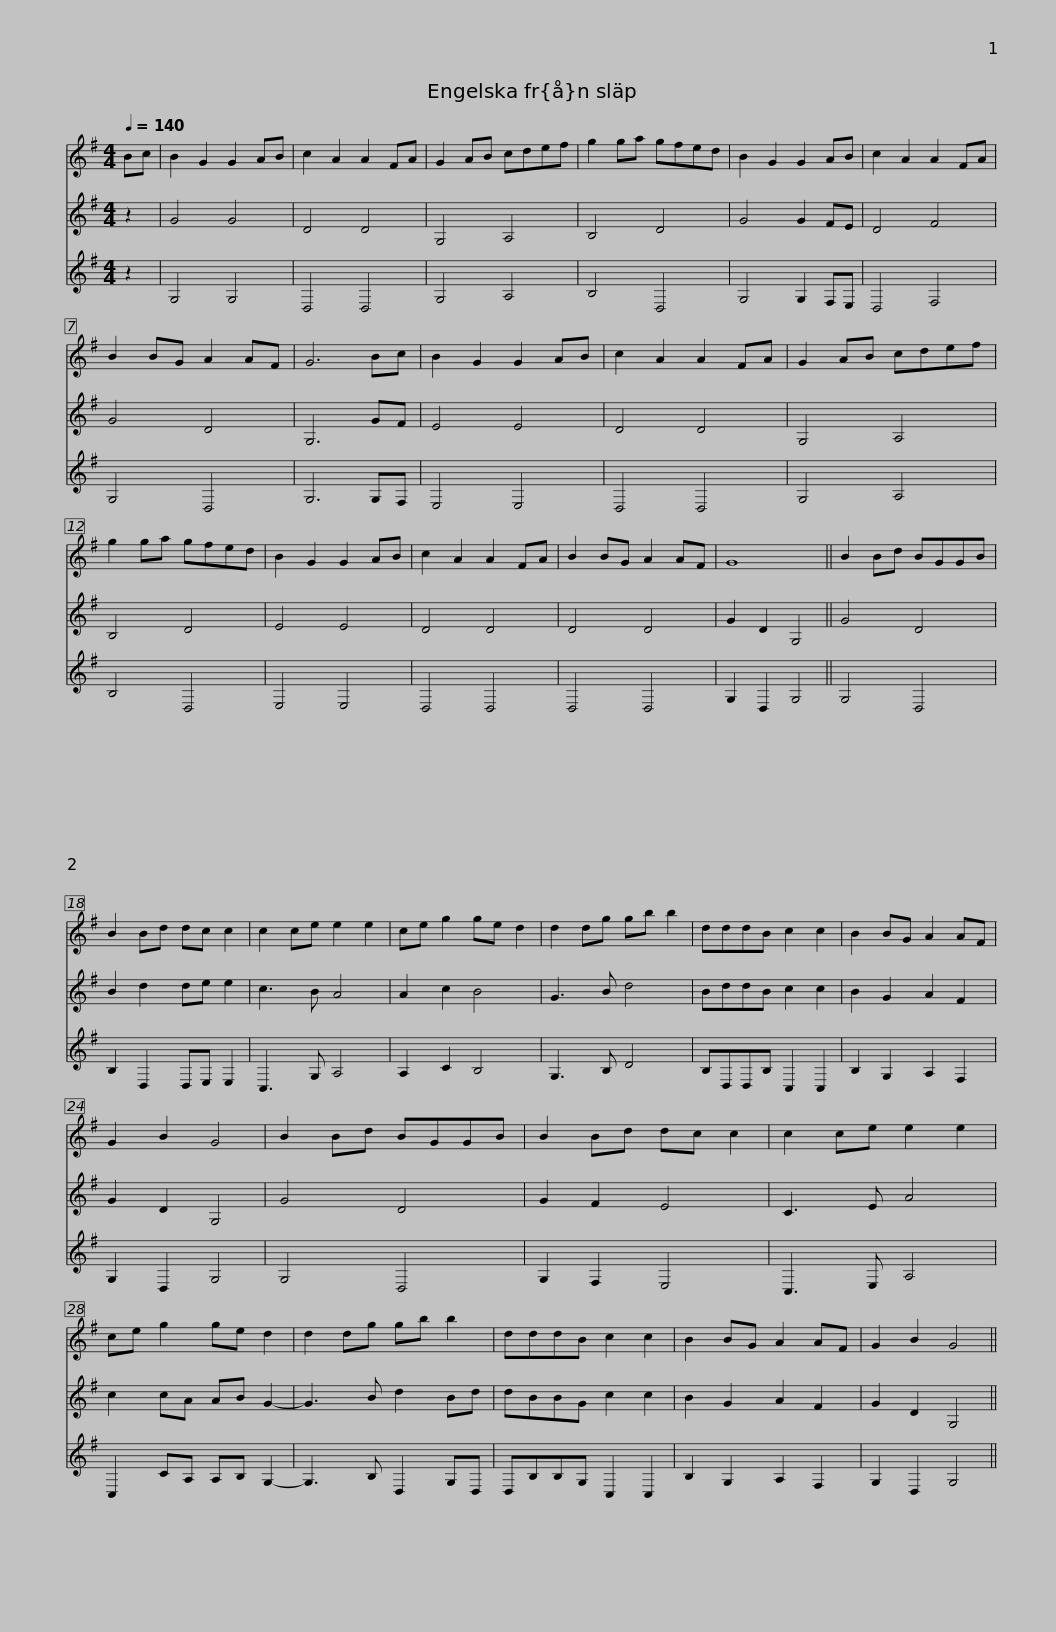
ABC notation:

X:1
%%score 1 2 3
L:1/8
Q:1/4=140
M:4/4
I:linebreak $
K:G
V:1 treble
V:2 treble
V:3 treble
V:1
 Bc | B2 G2 G2 AB | c2 A2 A2 FA | G2 AB cdef | g2 ga gfed | %5
 B2 G2 G2 AB | c2 A2 A2 FA |$ B2 BG A2 AF | G6 Bc | B2 G2 G2 AB | %10
 c2 A2 A2 FA | G2 AB cdef | g2 ga gfed | B2 G2 G2 AB |$ c2 A2 A2 FA | %15
 B2 BG A2 AF | G8 || B2 Bd BGGB | B2 Bd dc c2 | c2 ce e2 e2 | %20
 ce g2 ge d2 |$ d2 dg gb b2 | dddB c2 c2 | B2 BG A2 AF | G2 B2 G4 | %25
 B2 Bd BGGB | B2 Bd dc c2 |$ c2 ce e2 e2 | ce g2 ge d2 | d2 dg gb b2 | %30
 dddB c2 c2 | B2 BG A2 AF | G2 B2 G4 || %33
V:2
 z2 | G4 G4 | D4 D4 | G,4 A,4 | B,4 D4 | %5
 G4 G2 FE | D4 F4 |$ G4 D4 | G,6 GF | E4 E4 | %10
 D4 D4 | G,4 A,4 | B,4 D4 | E4 E4 |$ D4 D4 | %15
 D4 D4 | G2 D2 G,4 || G4 D4 | B2 d2 de e2 | c3 B A4 | %20
 A2 c2 B4 |$ G3 B d4 | BddB c2 c2 | B2 G2 A2 F2 | G2 D2 G,4 | %25
 G4 D4 | G2 F2 E4 |$ C3 E A4 | c2 cA AB G2- | G3 B d2 Bd | %30
 dBBG c2 c2 | B2 G2 A2 F2 | G2 D2 G,4 || %33
V:3
 z2 | G,4 G,4 | D,4 D,4 | G,4 A,4 | B,4 D,4 | %5
 G,4 G,2 F,E, | D,4 F,4 |$ G,4 D,4 | G,6 G,F, | E,4 E,4 | %10
 D,4 D,4 | G,4 A,4 | B,4 D,4 | E,4 E,4 |$ D,4 D,4 | %15
 D,4 D,4 | G,2 D,2 G,4 || G,4 D,4 | B,2 D,2 D,E, E,2 | C,3 G, A,4 | %20
 A,2 C2 B,4 |$ G,3 B, D4 | B,D,D,B, C,2 C,2 | B,2 G,2 A,2 F,2 | G,2 D,2 G,4 | %25
 G,4 D,4 | G,2 F,2 E,4 |$ C,3 E, A,4 | C,2 CA, A,B, G,2- | G,3 B, D,2 G,D, | %30
 D,B,B,G, C,2 C,2 | B,2 G,2 A,2 F,2 | G,2 D,2 G,4 || %33
